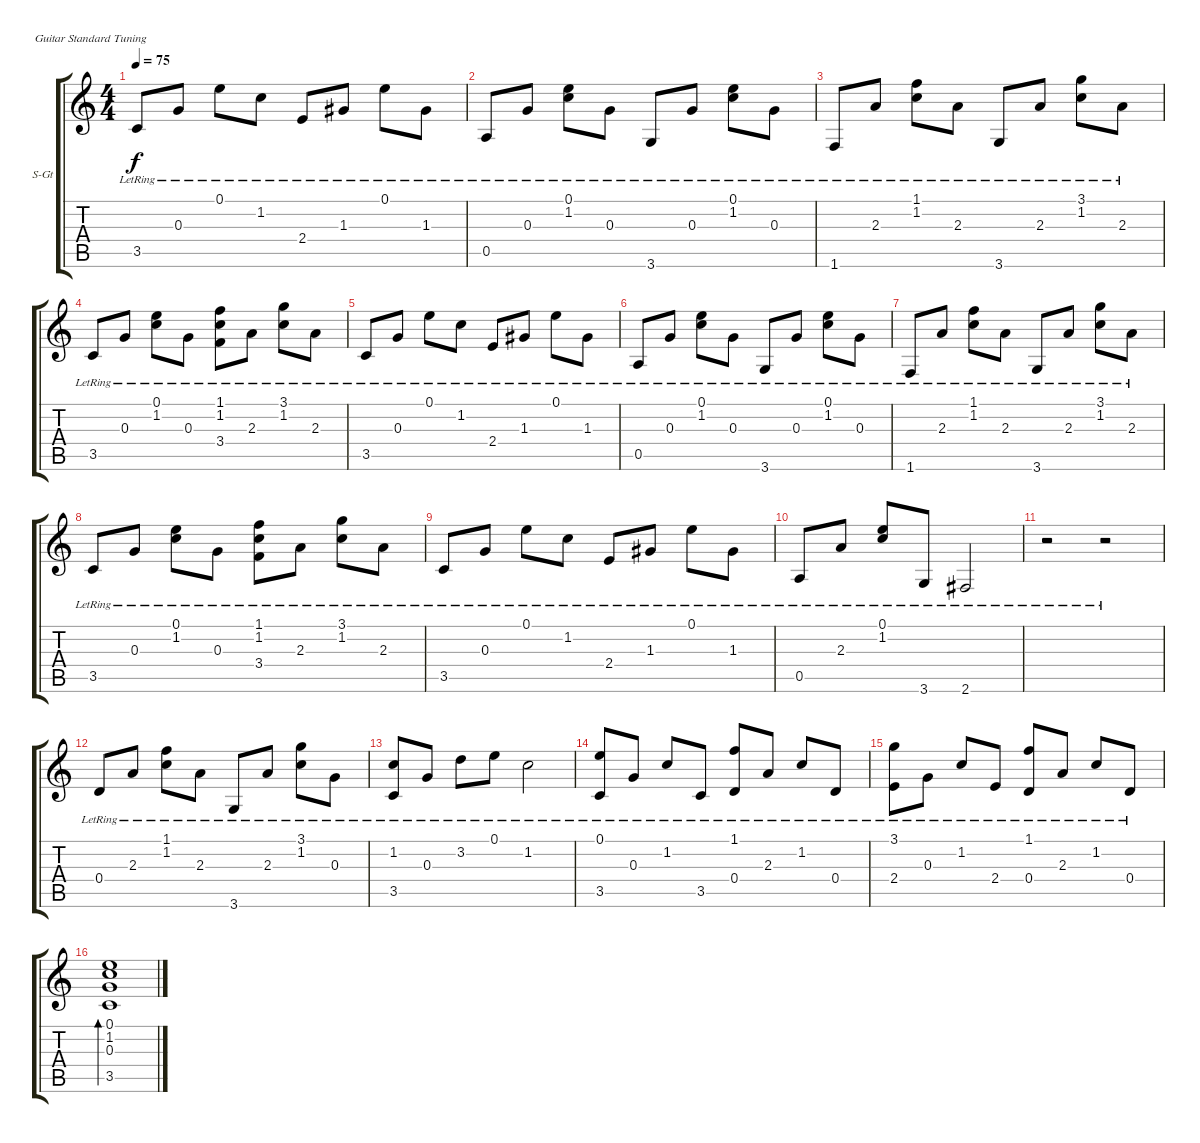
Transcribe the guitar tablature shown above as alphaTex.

\bracketExtendMode groupsimilarinstruments
\firstSystemTrackNameOrientation horizontal
\otherSystemsTrackNameOrientation horizontal
\track ("¼ªËû1" "S-Gt") {solo instrument acousticguitarsteel}
\staff {score tabs}
\tuning (E4 B3 G3 D3 A2 E2)
\ts (4 4)
\tempo 75
\clef g2
\ks c
3.5{lr}.8{dy f} 0.3{lr}.8 0.1{lr}.8 1.2{lr}.8 2.4{lr}.8 1.3{lr}.8 0.1{lr}.8 1.3{lr}.8 |
0.5{lr}.8 0.3{lr}.8 (0.1{lr} 1.2{lr}).8 0.3{lr}.8 3.6{lr}.8 0.3{lr}.8 (0.1{lr} 1.2{lr}).8 0.3{lr}.8 |
1.6{lr}.8 2.3{lr}.8 (1.1{lr} 1.2{lr}).8 2.3{lr}.8 3.6{lr}.8 2.3{lr}.8 (3.1{lr} 1.2{lr}).8 2.3{lr}.8 |
3.5{lr}.8 0.3{lr}.8 (0.1{lr} 1.2{lr}).8 0.3{lr}.8 (1.1{lr} 1.2{lr} 3.4{lr}).8 2.3{lr}.8 (3.1{lr} 1.2{lr}).8 2.3{lr}.8 |
3.5{lr}.8 0.3{lr}.8 0.1{lr}.8 1.2{lr}.8 2.4{lr}.8 1.3{lr}.8 0.1{lr}.8 1.3{lr}.8 |
0.5{lr}.8 0.3{lr}.8 (0.1{lr} 1.2{lr}).8 0.3{lr}.8 3.6{lr}.8 0.3{lr}.8 (0.1{lr} 1.2{lr}).8 0.3{lr}.8 |
1.6{lr}.8 2.3{lr}.8 (1.1{lr} 1.2{lr}).8 2.3{lr}.8 3.6{lr}.8 2.3{lr}.8 (3.1{lr} 1.2{lr}).8 2.3{lr}.8 |
3.5{lr}.8 0.3{lr}.8 (0.1{lr} 1.2{lr}).8 0.3{lr}.8 (1.1{lr} 1.2{lr} 3.4{lr}).8 2.3{lr}.8 (3.1{lr} 1.2{lr}).8 2.3{lr}.8 |
3.5{lr}.8 0.3{lr}.8 0.1{lr}.8 1.2{lr}.8 2.4{lr}.8 1.3{lr}.8 0.1{lr}.8 1.3{lr}.8 |
0.5{lr}.8 2.3{lr}.8 (0.1{lr} 1.2{lr}).8 3.6{lr}.8 2.6{lr}.2 |
r.2 r.2 |
0.4{lr}.8 2.3{lr}.8 (1.1{lr} 1.2{lr}).8 2.3{lr}.8 3.6{lr}.8 2.3{lr}.8 (3.1{lr} 1.2{lr}).8 0.3{lr}.8 |
(1.2{lr} 3.5{lr}).8 0.3{lr}.8 3.2{lr}.8 0.1{lr}.8 1.2{lr}.2 |
(0.1{lr} 3.5{lr}).8 0.3{lr}.8 1.2{lr}.8 3.5{lr}.8 (1.1{lr} 0.4{lr}).8 2.3{lr}.8 1.2{lr}.8 0.4{lr}.8 |
(3.1{lr} 2.4{lr}).8 0.3{lr}.8 1.2{lr}.8 2.4{lr}.8 (1.1{lr} 0.4{lr}).8 2.3{lr}.8 1.2{lr}.8 0.4{lr}.8 |
(0.1 1.2 0.3 3.5).1{bd 480}
